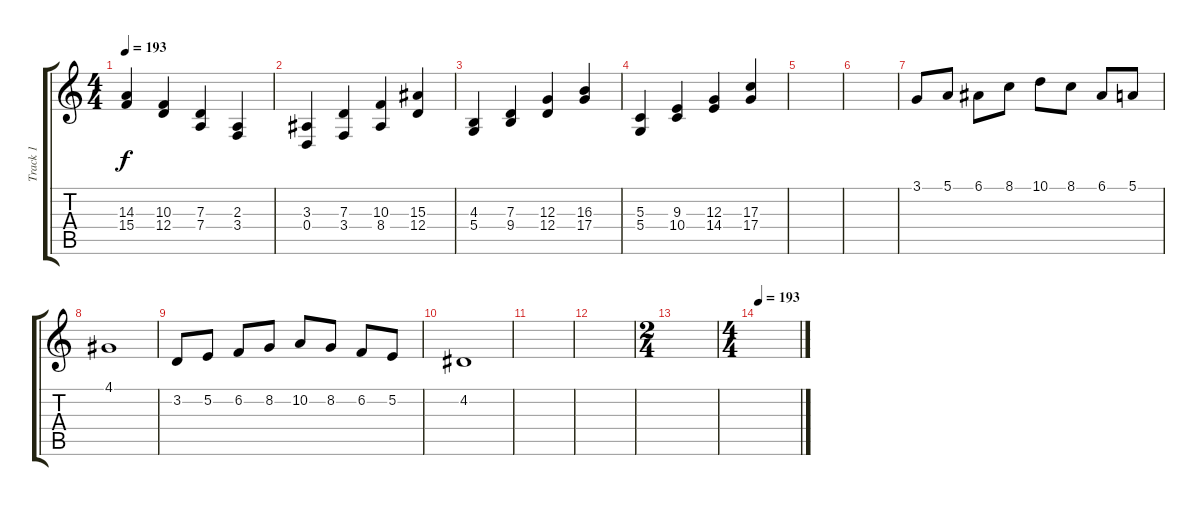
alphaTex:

\track ("Track 1" "Track 1") {instrument stringensemble1}
\staff {score tabs}
\tuning (E4 B3 G3 D3 A2 D2) {hide}
\ts (4 4)
\tempo 193
\clef g2
\ks c
(14.3 15.4).4{dy f} (10.3 12.4).4 (7.3 7.4).4 (2.3 3.4).4 |
(3.3 0.4).4 (7.3 3.4).4 (10.3 8.4).4 (15.3 12.4).4 |
(4.3 5.4).4 (7.3 9.4).4 (12.3 12.4).4 (16.3 17.4).4 |
(5.3 5.4).4 (9.3 10.4).4 (12.3 14.4).4 (17.3 17.4).4 |
|
|
3.1.8{balance 8} 5.1.8 6.1.8 8.1.8 10.1.8 8.1.8 6.1.8 5.1.8 |
4.1.1 |
3.2.8{balance 13} 5.2.8 6.2.8 8.2.8 10.2.8 8.2.8 6.2.8 5.2.8 |
4.2.1 |
|
|
\ts (2 4)
|
\ts (4 4)
\tempo 193
